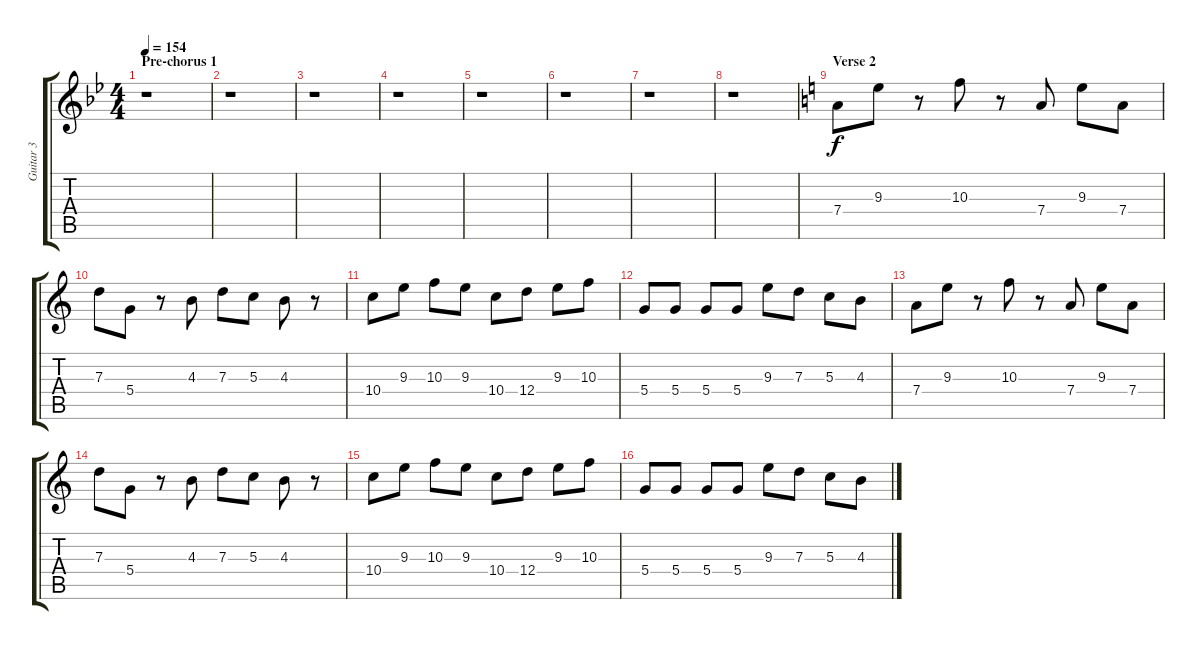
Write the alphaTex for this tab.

\track ("Guitar 3" "Guitar 3") {instrument overdrivenguitar}
\staff {score tabs}
\tuning (E4 B3 G3 D3 A2 E2) {hide}
\ts (4 4)
\section ("" "Pre-chorus 1")
\tempo 154
\clef g2
\ks gminor
r.1{dy f} |
r.1 |
r.1 |
r.1 |
r.1 |
r.1 |
r.1 |
r.1 |
\section ("" "Verse 2")
\ks c
7.4.8 9.3.8 r.8 10.3.8 r.8 7.4.8 9.3.8 7.4.8 |
7.3.8 5.4.8 r.8 4.3.8 7.3.8 5.3.8 4.3.8 r.8 |
10.4.8 9.3.8 10.3.8 9.3.8 10.4.8 12.4.8 9.3.8 10.3.8 |
5.4.8 5.4.8 5.4.8 5.4.8 9.3.8 7.3.8 5.3.8 4.3.8 |
7.4.8 9.3.8 r.8 10.3.8 r.8 7.4.8 9.3.8 7.4.8 |
7.3.8 5.4.8 r.8 4.3.8 7.3.8 5.3.8 4.3.8 r.8 |
10.4.8 9.3.8 10.3.8 9.3.8 10.4.8 12.4.8 9.3.8 10.3.8 |
5.4.8 5.4.8 5.4.8 5.4.8 9.3.8 7.3.8 5.3.8 4.3.8
